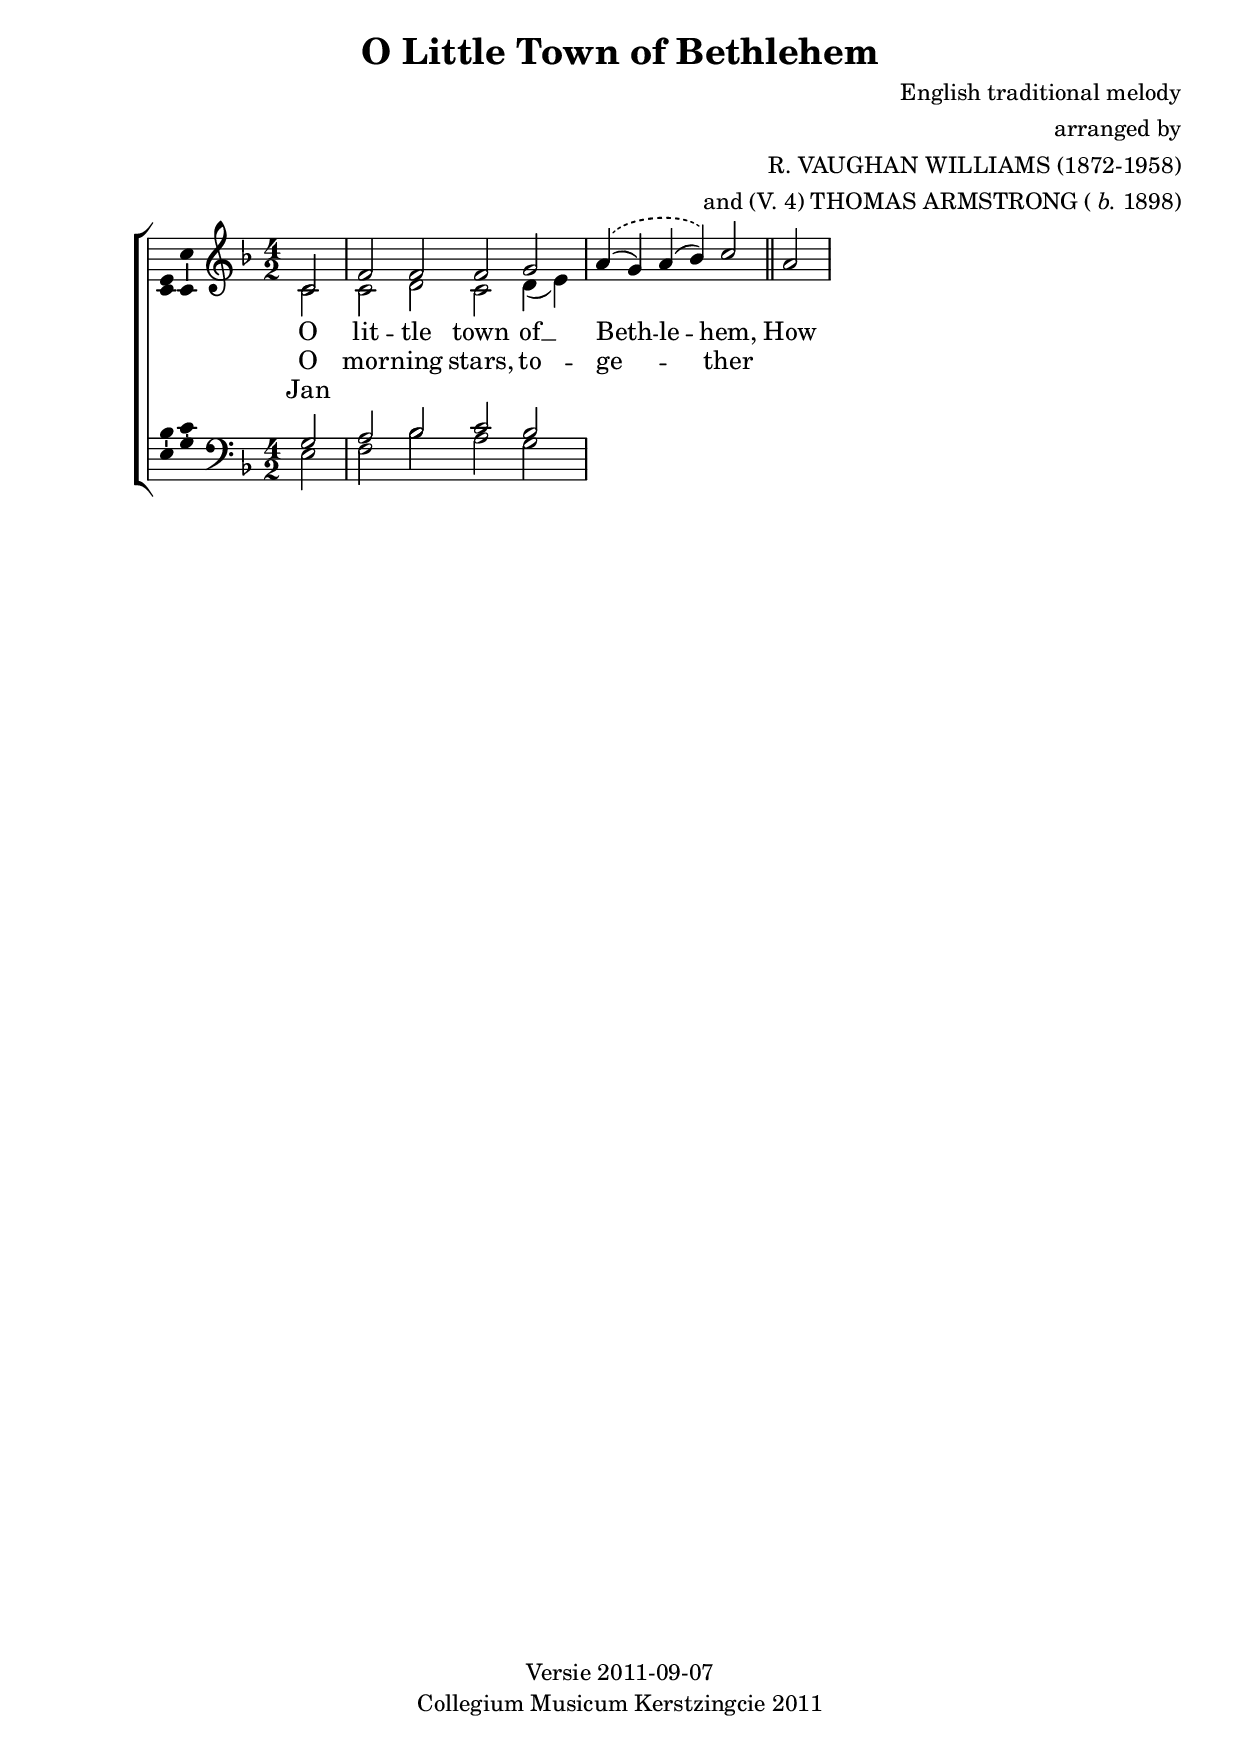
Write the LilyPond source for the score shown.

\version "2.12.3"

\header {
  title = "O Little Town of Bethlehem"
  arranger = \markup { \right-column {
    \line { English traditional melody }
    \line { arranged by }
    \line { R. VAUGHAN WILLIAMS (1872-1958) }
    \line { and (V. 4) THOMAS ARMSTRONG (\italic{b.} 1898) }
  }}
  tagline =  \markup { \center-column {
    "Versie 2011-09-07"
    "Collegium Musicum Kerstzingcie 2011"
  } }
}

soprano = \relative c' {
  \clef "treble"
  \key f \major
  \time 4/2
  \partial 2 c2 |
  f2 f2 f2 g2 |
  \phrasingSlurDashed
  a4(\( g4) a4( bes4)\) c2 \bar "||" a2 |
}

alto = \relative c' {
  \clef "treble"
  \time 4/2
  \partial 2 c2 |
  c2 d2 c2 d4( e4) |
}

tenor = \relative c' {
  \clef "bass"
  \key f \major
  \time 4/2
  \partial 2 g2 |
  a2 bes c bes |
}

bass = \relative c {
  \clef "bass"
  \time 4/2
  \partial 2 e2 |
  f2 bes a g |
}

verseOne = \lyricmode {
  O lit -- tle town of __ |
  Beth -- le -- hem, How |
}
verseTwo = \lyricmode {
  O mor -- ning stars, to -- ge -- _ ther
}
verseThree = \lyricmode {
  Jan
}

\score {
  \new ChoirStaff <<
    \new Staff = "Upper" <<
      \new Voice = "vSoprano" { 
        % Move sopranos' ambitus a bit to the right of the altos'.
        \override Ambitus #'X-offset = #2.0
        % voiceOne has its note stems pointing upwards
        \voiceOne \soprano 
      }
      \new Voice = "vAlto" { \voiceTwo \alto }
    >>

    \new Lyrics \lyricsto "vSoprano" { \verseOne }
    \new Lyrics \lyricsto "vSoprano" { \verseTwo }
    \new Lyrics \lyricsto "vSoprano" { \verseThree }

    \new Staff = "lower" <<
      \new Voice = "vTenor" { 
        \override Ambitus #'X-offset = #2.0
        \voiceOne \tenor 
    }
      \new Voice = "vBass" { \voiceTwo \bass }
    >>
  >>

  \layout { 
    \context { \Voice
      \consists "Ambitus_engraver"
    }
    \context { \Staff 
      \override VerticalAxisGroup #'minimum-Y-extent = #'(-2 . 2)
    }
    \context { \Lyrics 
      \override VerticalAxisGroup #'Y-extent = #'(-0.1 . 0.1)
      \override VerticalAxisGroup #'minimum-Y-extent = #'(0 . 0)
    }
  }
}
